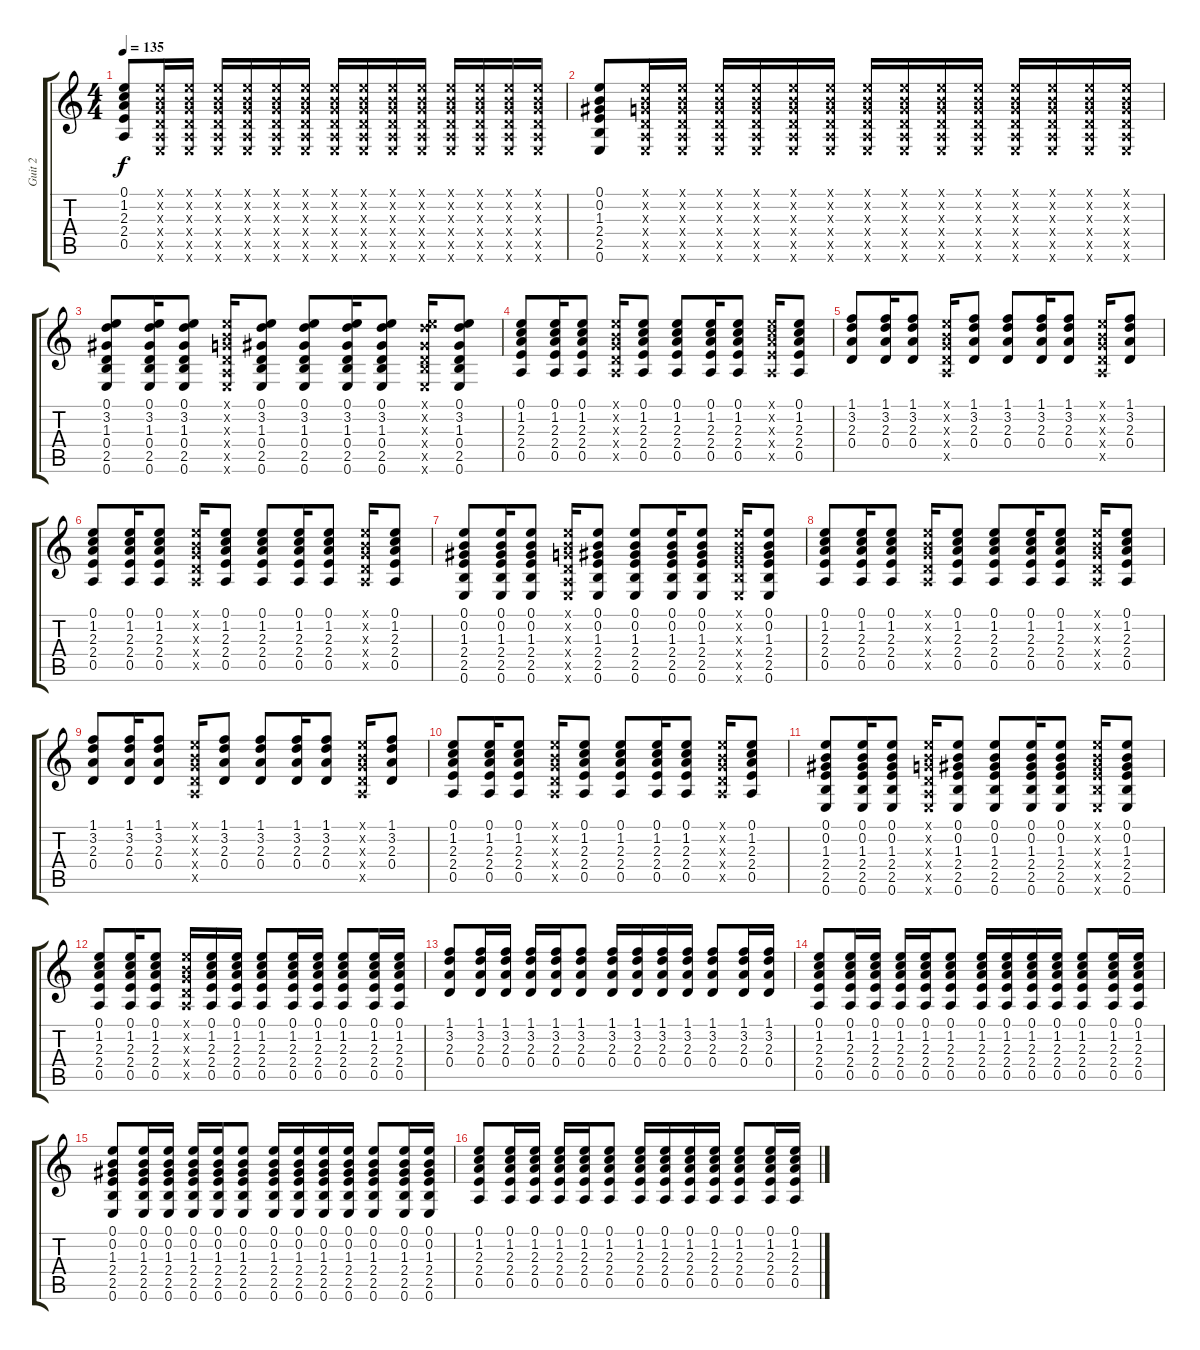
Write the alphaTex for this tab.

\track ("Guit 2" "Guit 2") {instrument acousticguitarnylon}
\staff {score tabs}
\tuning (E4 B3 G3 D3 A2 E2) {hide}
\ts (4 4)
\tempo 135
\clef g2
\ks c
(0.1 1.2 2.3 2.4 0.5).8{dy f} (0.1{x} 0.2{x} 0.3{x} 0.4{x} 0.5{x} 0.6{x}).16 (0.1{x} 0.2{x} 0.3{x} 0.4{x} 0.5{x} 0.6{x}).16 (0.1{x} 0.2{x} 0.3{x} 0.4{x} 0.5{x} 0.6{x}).16 (0.1{x} 0.2{x} 0.3{x} 0.4{x} 0.5{x} 0.6{x}).16 (0.1{x} 0.2{x} 0.3{x} 0.4{x} 0.5{x} 0.6{x}).16 (0.1{x} 0.2{x} 0.3{x} 0.4{x} 0.5{x} 0.6{x}).16 (0.1{x} 0.2{x} 0.3{x} 0.4{x} 0.5{x} 0.6{x}).16 (0.1{x} 0.2{x} 0.3{x} 0.4{x} 0.5{x} 0.6{x}).16 (0.1{x} 0.2{x} 0.3{x} 0.4{x} 0.5{x} 0.6{x}).16 (0.1{x} 0.2{x} 0.3{x} 0.4{x} 0.5{x} 0.6{x}).16 (0.1{x} 0.2{x} 0.3{x} 0.4{x} 0.5{x} 0.6{x}).16 (0.1{x} 0.2{x} 0.3{x} 0.4{x} 0.5{x} 0.6{x}).16 (0.1{x} 0.2{x} 0.3{x} 0.4{x} 0.5{x} 0.6{x}).16 (0.1{x} 0.2{x} 0.3{x} 0.4{x} 0.5{x} 0.6{x}).16 |
(0.1 0.2 1.3 2.4 2.5 0.6).8 (0.1{x} 0.2{x} 0.3{x} 0.4{x} 0.5{x} 0.6{x}).16 (0.1{x} 0.2{x} 0.3{x} 0.4{x} 0.5{x} 0.6{x}).16 (0.1{x} 0.2{x} 0.3{x} 0.4{x} 0.5{x} 0.6{x}).16 (0.1{x} 0.2{x} 0.3{x} 0.4{x} 0.5{x} 0.6{x}).16 (0.1{x} 0.2{x} 0.3{x} 0.4{x} 0.5{x} 0.6{x}).16 (0.1{x} 0.2{x} 0.3{x} 0.4{x} 0.5{x} 0.6{x}).16 (0.1{x} 0.2{x} 0.3{x} 0.4{x} 0.5{x} 0.6{x}).16 (0.1{x} 0.2{x} 0.3{x} 0.4{x} 0.5{x} 0.6{x}).16 (0.1{x} 0.2{x} 0.3{x} 0.4{x} 0.5{x} 0.6{x}).16 (0.1{x} 0.2{x} 0.3{x} 0.4{x} 0.5{x} 0.6{x}).16 (0.1{x} 0.2{x} 0.3{x} 0.4{x} 0.5{x} 0.6{x}).16 (0.1{x} 0.2{x} 0.3{x} 0.4{x} 0.5{x} 0.6{x}).16 (0.1{x} 0.2{x} 0.3{x} 0.4{x} 0.5{x} 0.6{x}).16 (0.1{x} 0.2{x} 0.3{x} 0.4{x} 0.5{x} 0.6{x}).16 |
(0.1 3.2 1.3 0.4 2.5 0.6).8 (0.1 3.2 1.3 0.4 2.5 0.6).16 (0.1 3.2 1.3 0.4 2.5 0.6).8 (0.1{x} 0.2{x} 0.3{x} 0.4{x} 0.5{x} 0.6{x}).16 (0.1 3.2 1.3 0.4 2.5 0.6).8 (0.1 3.2 1.3 0.4 2.5 0.6).8 (0.1 3.2 1.3 0.4 2.5 0.6).16 (0.1 3.2 1.3 0.4 2.5 0.6).8 (0.1{x} 3.2{x} 1.3{x} 0.4{x} 2.5{x} 0.6{x}).16 (0.1 3.2 1.3 0.4 2.5 0.6).8 |
(0.1 1.2 2.3 2.4 0.5).8 (0.1 1.2 2.3 2.4 0.5).16 (0.1 1.2 2.3 2.4 0.5).8 (0.1{x} 0.2{x} 0.3{x} 0.4{x} 0.5{x}).16 (0.1 1.2 2.3 2.4 0.5).8 (0.1 1.2 2.3 2.4 0.5).8 (0.1 1.2 2.3 2.4 0.5).16 (0.1 1.2 2.3 2.4 0.5).8 (0.1{x} 1.2{x} 2.3{x} 2.4{x} 0.5{x}).16 (0.1 1.2 2.3 2.4 0.5).8 |
(1.1 3.2 2.3 0.4).8 (1.1 3.2 2.3 0.4).16 (1.1 3.2 2.3 0.4).8 (0.1{x} 0.2{x} 0.3{x} 0.4{x} 0.5{x}).16 (1.1 3.2 2.3 0.4).8 (1.1 3.2 2.3 0.4).8 (1.1 3.2 2.3 0.4).16 (1.1 3.2 2.3 0.4).8 (0.1{x} 0.2{x} 0.3{x} 0.4{x} 0.5{x}).16 (1.1 3.2 2.3 0.4).8 |
(0.1 1.2 2.3 2.4 0.5).8 (0.1 1.2 2.3 2.4 0.5).16 (0.1 1.2 2.3 2.4 0.5).8 (0.1{x} 0.2{x} 0.3{x} 0.4{x} 0.5{x}).16 (0.1 1.2 2.3 2.4 0.5).8 (0.1 1.2 2.3 2.4 0.5).8 (0.1 1.2 2.3 2.4 0.5).16 (0.1 1.2 2.3 2.4 0.5).8 (0.1{x} 0.2{x} 0.3{x} 0.4{x} 0.5{x}).16 (0.1 1.2 2.3 2.4 0.5).8 |
(0.1 0.2 1.3 2.4 2.5 0.6).8 (0.1 0.2 1.3 2.4 2.5 0.6).16 (0.1 0.2 1.3 2.4 2.5 0.6).8 (0.1{x} 0.2{x} 0.3{x} 0.4{x} 0.5{x} 0.6{x}).16 (0.1 0.2 1.3 2.4 2.5 0.6).8 (0.1 0.2 1.3 2.4 2.5 0.6).8 (0.1 0.2 1.3 2.4 2.5 0.6).16 (0.1 0.2 1.3 2.4 2.5 0.6).8 (0.1{x} 0.2{x} 1.3{x} 2.4{x} 2.5{x} 0.6{x}).16 (0.1 0.2 1.3 2.4 2.5 0.6).8 |
(0.1 1.2 2.3 2.4 0.5).8 (0.1 1.2 2.3 2.4 0.5).16 (0.1 1.2 2.3 2.4 0.5).8 (0.1{x} 0.2{x} 0.3{x} 0.4{x} 0.5{x}).16 (0.1 1.2 2.3 2.4 0.5).8 (0.1 1.2 2.3 2.4 0.5).8 (0.1 1.2 2.3 2.4 0.5).16 (0.1 1.2 2.3 2.4 0.5).8 (0.1{x} 0.2{x} 0.3{x} 0.4{x} 0.5{x}).16 (0.1 1.2 2.3 2.4 0.5).8 |
(1.1 3.2 2.3 0.4).8 (1.1 3.2 2.3 0.4).16 (1.1 3.2 2.3 0.4).8 (0.1{x} 0.2{x} 0.3{x} 0.4{x} 0.5{x}).16 (1.1 3.2 2.3 0.4).8 (1.1 3.2 2.3 0.4).8 (1.1 3.2 2.3 0.4).16 (1.1 3.2 2.3 0.4).8 (0.1{x} 0.2{x} 0.3{x} 0.4{x} 0.5{x}).16 (1.1 3.2 2.3 0.4).8 |
(0.1 1.2 2.3 2.4 0.5).8 (0.1 1.2 2.3 2.4 0.5).16 (0.1 1.2 2.3 2.4 0.5).8 (0.1{x} 0.2{x} 0.3{x} 0.4{x} 0.5{x}).16 (0.1 1.2 2.3 2.4 0.5).8 (0.1 1.2 2.3 2.4 0.5).8 (0.1 1.2 2.3 2.4 0.5).16 (0.1 1.2 2.3 2.4 0.5).8 (0.1{x} 0.2{x} 0.3{x} 0.4{x} 0.5{x}).16 (0.1 1.2 2.3 2.4 0.5).8 |
(0.1 0.2 1.3 2.4 2.5 0.6).8 (0.1 0.2 1.3 2.4 2.5 0.6).16 (0.1 0.2 1.3 2.4 2.5 0.6).8 (0.1{x} 0.2{x} 0.3{x} 0.4{x} 0.5{x} 0.6{x}).16 (0.1 0.2 1.3 2.4 2.5 0.6).8 (0.1 0.2 1.3 2.4 2.5 0.6).8 (0.1 0.2 1.3 2.4 2.5 0.6).16 (0.1 0.2 1.3 2.4 2.5 0.6).8 (0.1{x} 0.2{x} 1.3{x} 2.4{x} 2.5{x} 0.6{x}).16 (0.1 0.2 1.3 2.4 2.5 0.6).8 |
(0.1 1.2 2.3 2.4 0.5).8 (0.1 1.2 2.3 2.4 0.5).16 (0.1 1.2 2.3 2.4 0.5).8 (0.1{x} 0.2{x} 0.3{x} 0.4{x} 0.5{x}).16 (0.1 1.2 2.3 2.4 0.5).16 (0.1 1.2 2.3 2.4 0.5).16 (0.1 1.2 2.3 2.4 0.5).8 (0.1 1.2 2.3 2.4 0.5).16 (0.1 1.2 2.3 2.4 0.5).16 (0.1 1.2 2.3 2.4 0.5).8 (0.1 1.2 2.3 2.4 0.5).16 (0.1 1.2 2.3 2.4 0.5).16 |
(1.1 3.2 2.3 0.4).8 (1.1 3.2 2.3 0.4).16 (1.1 3.2 2.3 0.4).16 (1.1 3.2 2.3 0.4).16 (1.1 3.2 2.3 0.4).16 (1.1 3.2 2.3 0.4).8 (1.1 3.2 2.3 0.4).16 (1.1 3.2 2.3 0.4).16 (1.1 3.2 2.3 0.4).16 (1.1 3.2 2.3 0.4).16 (1.1 3.2 2.3 0.4).8 (1.1 3.2 2.3 0.4).16 (1.1 3.2 2.3 0.4).16 |
(0.1 1.2 2.3 2.4 0.5).8 (0.1 1.2 2.3 2.4 0.5).16 (0.1 1.2 2.3 2.4 0.5).16 (0.1 1.2 2.3 2.4 0.5).16 (0.1 1.2 2.3 2.4 0.5).16 (0.1 1.2 2.3 2.4 0.5).8 (0.1 1.2 2.3 2.4 0.5).16 (0.1 1.2 2.3 2.4 0.5).16 (0.1 1.2 2.3 2.4 0.5).16 (0.1 1.2 2.3 2.4 0.5).16 (0.1 1.2 2.3 2.4 0.5).8 (0.1 1.2 2.3 2.4 0.5).16 (0.1 1.2 2.3 2.4 0.5).16 |
(0.1 0.2 1.3 2.4 2.5 0.6).8 (0.1 0.2 1.3 2.4 2.5 0.6).16 (0.1 0.2 1.3 2.4 2.5 0.6).16 (0.1 0.2 1.3 2.4 2.5 0.6).16 (0.1 0.2 1.3 2.4 2.5 0.6).16 (0.1 0.2 1.3 2.4 2.5 0.6).8 (0.1 0.2 1.3 2.4 2.5 0.6).16 (0.1 0.2 1.3 2.4 2.5 0.6).16 (0.1 0.2 1.3 2.4 2.5 0.6).16 (0.1 0.2 1.3 2.4 2.5 0.6).16 (0.1 0.2 1.3 2.4 2.5 0.6).8 (0.1 0.2 1.3 2.4 2.5 0.6).16 (0.1 0.2 1.3 2.4 2.5 0.6).16 |
(0.1 1.2 2.3 2.4 0.5).8 (0.1 1.2 2.3 2.4 0.5).16 (0.1 1.2 2.3 2.4 0.5).16 (0.1 1.2 2.3 2.4 0.5).16 (0.1 1.2 2.3 2.4 0.5).16 (0.1 1.2 2.3 2.4 0.5).8 (0.1 1.2 2.3 2.4 0.5).16 (0.1 1.2 2.3 2.4 0.5).16 (0.1 1.2 2.3 2.4 0.5).16 (0.1 1.2 2.3 2.4 0.5).16 (0.1 1.2 2.3 2.4 0.5).8 (0.1 1.2 2.3 2.4 0.5).16 (0.1 1.2 2.3 2.4 0.5).16
